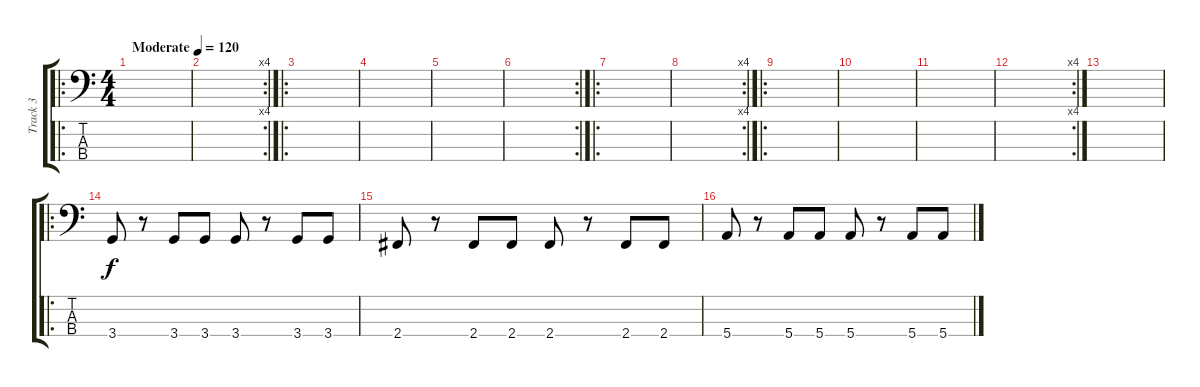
\track ("Track 3" "Track 3") {instrument electricbassfinger}
\staff {score tabs}
\tuning (G2 D2 A1 E1) {hide}
\ro
\ts (4 4)
\tempo (120 "Moderate")
\clef f4
\ks c
|
\rc 4
|
\ro
|
|
|
\rc 2
|
\ro
|
\rc 4
|
\ro
|
|
|
\rc 4
|
|
\ro
3.4.8 r.8 3.4.8 3.4.8 3.4.8 r.8 3.4.8 3.4.8 |
2.4.8 r.8 2.4.8 2.4.8 2.4.8 r.8 2.4.8 2.4.8 |
5.4.8 r.8 5.4.8 5.4.8 5.4.8 r.8 5.4.8 5.4.8
